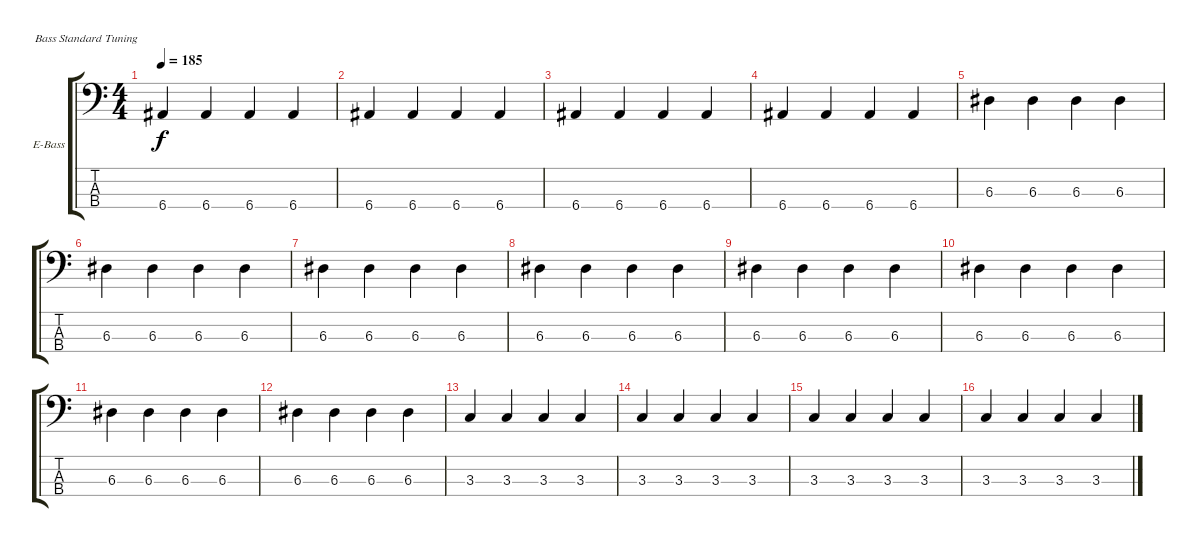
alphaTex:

\defaultSystemsLayout 4
\bracketExtendMode groupsimilarinstruments
\firstSystemTrackNameOrientation horizontal
\otherSystemsTrackNameOrientation horizontal
\track ("David Desrosiers" "E-Bass") {instrument electricbassfinger}
\staff {score tabs}
\tuning (G2 D2 A1 E1)
\ts (4 4)
\tempo 185
\clef f4
\scale
0.333333
\ks c
6.4.4{dy f} 6.4.4 6.4.4 6.4.4 |
\scale
0.333333 6.4.4 6.4.4 6.4.4 6.4.4 |
\scale
0.333333 6.4.4 6.4.4 6.4.4 6.4.4 |
\scale
0.333333 6.4.4 6.4.4 6.4.4 6.4.4 |
\scale
0.333333 6.3.4 6.3.4 6.3.4 6.3.4 |
\scale
0.333333 6.3.4 6.3.4 6.3.4 6.3.4 |
\scale
0.333333 6.3.4 6.3.4 6.3.4 6.3.4 |
\scale
0.333333 6.3.4 6.3.4 6.3.4 6.3.4 |
\scale
0.333333 6.3.4 6.3.4 6.3.4 6.3.4 |
\scale
0.333333 6.3.4 6.3.4 6.3.4 6.3.4 |
\scale
0.333333 6.3.4 6.3.4 6.3.4 6.3.4 |
\scale
0.333333 6.3.4 6.3.4 6.3.4 6.3.4 |
\scale
0.333333 3.3.4 3.3.4 3.3.4 3.3.4 |
\scale
0.333333 3.3.4 3.3.4 3.3.4 3.3.4 |
\scale
0.333333 3.3.4 3.3.4 3.3.4 3.3.4 |
\scale
0.333333 3.3.4 3.3.4 3.3.4 3.3.4
